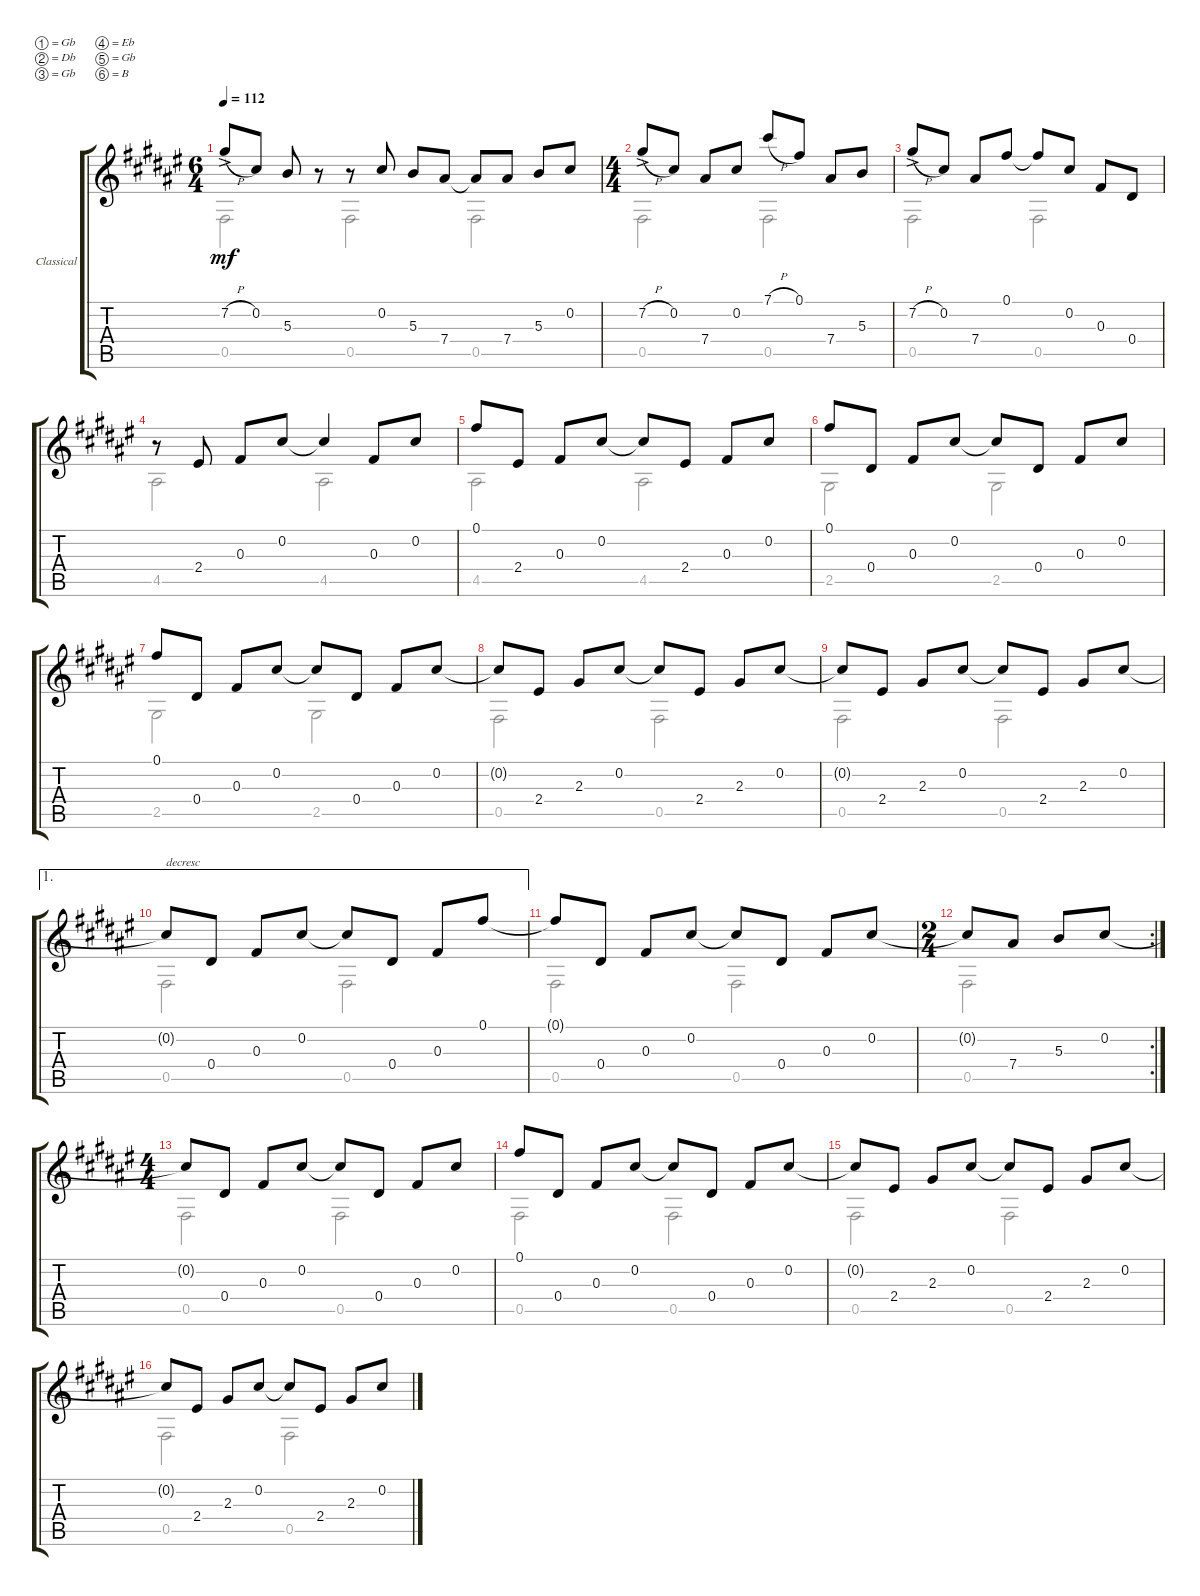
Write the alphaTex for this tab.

\defaultSystemsLayout 4
\bracketExtendMode groupsimilarinstruments
\firstSystemTrackNameOrientation horizontal
\otherSystemsTrackNameOrientation horizontal
\track ("Classical Guitar" "Classical ") {instrument acousticguitarsteel}
\staff {score tabs}
\tuning (Gb4 Db4 Gb3 Eb3 Gb2 B1)
\voice
\ts (6 4)
\tempo 112
\clef g2
\ks f#
7.2{h ac}.8{dy mf} 0.2.8 5.3.8 r.8 r.8 0.2.8 5.3.8 7.4.8 7.4{t}.8 7.4.8 5.3.8 0.2.8 |
\ts (4 4)
7.2{h ac}.8 0.2.8 7.4.8 0.2.8 7.1{h}.8 0.1.8 7.4.8 5.3.8 |
7.2{h ac}.8 0.2.8 7.4.8 0.1.8 0.1{t}.8 0.2.8 0.3.8 0.4.8 |
r.8 2.4.8 0.3.8 0.2.8 0.2{t}.4 0.3.8 0.2.8 |
0.1.8 2.4.8 0.3.8 0.2.8 0.2{t}.8 2.4.8 0.3.8 0.2.8 |
0.1.8 0.4.8 0.3.8 0.2.8 0.2{t}.8 0.4.8 0.3.8 0.2.8 |
0.1.8 0.4.8 0.3.8 0.2.8 0.2{t}.8 0.4.8 0.3.8 0.2.8 |
0.2{t}.8 2.4.8 2.3.8 0.2.8 0.2{t}.8 2.4.8 2.3.8 0.2.8 |
0.2{t}.8 2.4.8 2.3.8 0.2.8 0.2{t}.8 2.4.8 2.3.8 0.2.8 |
\ae 1
0.2{t}.8{txt "decresc"} 0.4.8 0.3.8 0.2.8 0.2{t}.8 0.4.8 0.3.8 0.1.8 |
0.1{t}.8 0.4.8 0.3.8 0.2.8 0.2{t}.8 0.4.8 0.3.8 0.2.8 |
\rc 2
\ts (2 4)
0.2{t}.8 7.4.8 5.3.8 0.2.8 |
\ts (4 4)
0.2{t}.8 0.4.8 0.3.8 0.2.8 0.2{t}.8 0.4.8 0.3.8 0.2.8 |
0.1.8 0.4.8 0.3.8 0.2.8 0.2{t}.8 0.4.8 0.3.8 0.2.8 |
0.2{t}.8 2.4.8 2.3.8 0.2.8 0.2{t}.8 2.4.8 2.3.8 0.2.8 |
0.2{t}.8 2.4.8 2.3.8 0.2.8 0.2{t}.8 2.4.8 2.3.8 0.2.8
\voice
\clef g2
\ottava regular
\simile none
\ks f#
0.5.2{dy mf} 0.5.2 0.5.2 |
0.5.2 0.5.2 |
0.5.2 0.5.2 |
4.5.2 4.5.2 |
4.5.2 4.5.2 |
2.5.2 2.5.2 |
2.5.2 2.5.2 |
0.5.2 0.5.2 |
0.5.2 0.5.2 |
0.5.2 0.5.2 |
0.5.2 0.5.2 |
0.5.2 |
0.5.2 0.5.2 |
0.5.2 0.5.2 |
0.5.2 0.5.2 |
0.5.2 0.5.2
